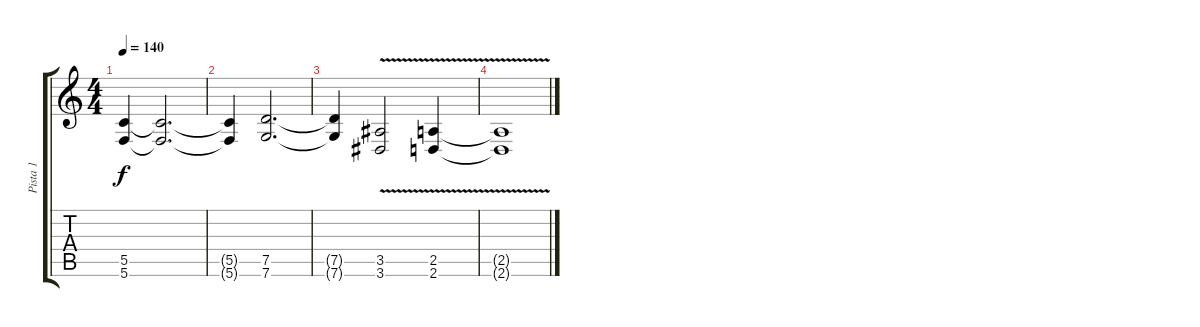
\track ("Pista 1" "Pista 1") {instrument distortionguitar}
\staff {score tabs}
\tuning (D4 A3 F3 C3 G2 C2) {hide}
\ts (4 4)
\tempo 140
\clef g2
\ks c
(5.5{t} 5.6{t}).4{dy f} (5.5{t} 5.6{t}).2{d} |
(5.5{t} 5.6{t}).4 (7.5 7.6).2{d} |
(7.5{t} 7.6{t}).4 (3.5 3.6{v}).2 (2.5 2.6{v}).4 |
(2.5{t} 2.6{t}).1
